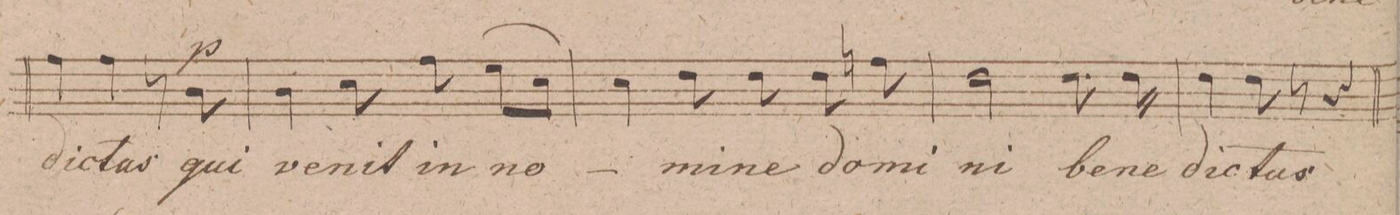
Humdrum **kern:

**kern	**text	**dynam
*I"Tenore.	*	*
*clefC4	*	*
*k[f#c#g#]	*	*
*M3/4	*	*
4e\	-dic-	.
4e\	-tus	.
8r	.	.
*8\right	*	*
8A\	qui	p
=78	=78	=78
4A\	ve-	.
8B\	-nit	.
8e\	in	.
(>8d\L	no-	.
8B\J)	.	.
=79	=79	=79
4B\	.	.
8c#\	-mi-	.
8c#\	-ne	.
8c#\	do-	.
8en\	-mi-	.
=80	=80	=80
2c#\	-ni	.
8.c#\	be-	.
*16\right	*	*
16c#\	-ne-	.
=81	=81	=81
4c#\	-dic-	.
8c#\	-tus	.
8r	.	.
4r	.	.
=82	=82	=82
*-	*-	*-
